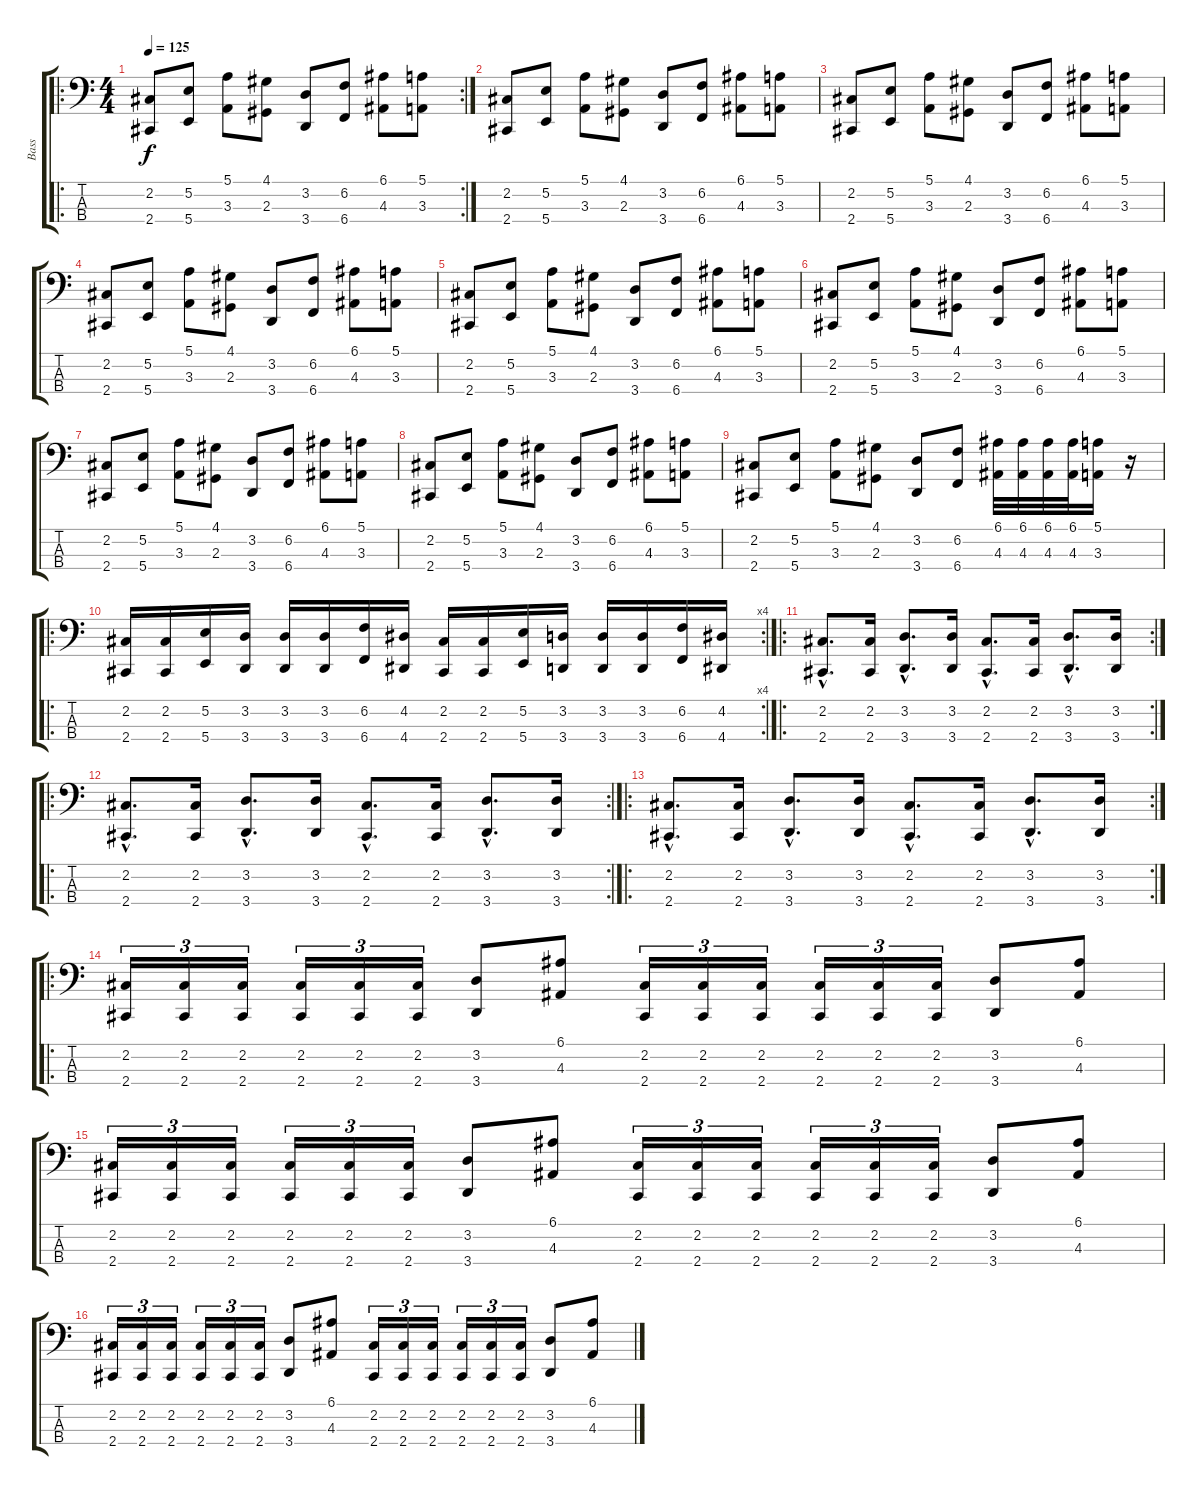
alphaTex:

\track ("Bass" "Bass") {instrument electricbasspick}
\staff {score tabs}
\tuning (E2 B1 Gb1 B0) {hide}
\ro
\rc 2
\ts (4 4)
\tempo 125
\clef f4
\ks c
(2.2 2.4).8{dy f instrument electricbasspick} (5.2 5.4).8 (5.1 3.3).8 (4.1 2.3).8 (3.2 3.4).8 (6.2 6.4).8 (6.1 4.3).8 (5.1 3.3).8 |
(2.2 2.4).8 (5.2 5.4).8 (5.1 3.3).8 (4.1 2.3).8 (3.2 3.4).8 (6.2 6.4).8 (6.1 4.3).8 (5.1 3.3).8 |
(2.2 2.4).8 (5.2 5.4).8 (5.1 3.3).8 (4.1 2.3).8 (3.2 3.4).8 (6.2 6.4).8 (6.1 4.3).8 (5.1 3.3).8 |
(2.2 2.4).8 (5.2 5.4).8 (5.1 3.3).8 (4.1 2.3).8 (3.2 3.4).8 (6.2 6.4).8 (6.1 4.3).8 (5.1 3.3).8 |
(2.2 2.4).8 (5.2 5.4).8 (5.1 3.3).8 (4.1 2.3).8 (3.2 3.4).8 (6.2 6.4).8 (6.1 4.3).8 (5.1 3.3).8 |
(2.2 2.4).8 (5.2 5.4).8 (5.1 3.3).8 (4.1 2.3).8 (3.2 3.4).8 (6.2 6.4).8 (6.1 4.3).8 (5.1 3.3).8 |
(2.2 2.4).8 (5.2 5.4).8 (5.1 3.3).8 (4.1 2.3).8 (3.2 3.4).8 (6.2 6.4).8 (6.1 4.3).8 (5.1 3.3).8 |
(2.2 2.4).8 (5.2 5.4).8 (5.1 3.3).8 (4.1 2.3).8 (3.2 3.4).8 (6.2 6.4).8 (6.1 4.3).8 (5.1 3.3).8 |
(2.2 2.4).8 (5.2 5.4).8 (5.1 3.3).8 (4.1 2.3).8 (3.2 3.4).8 (6.2 6.4).8 (6.1 4.3).32 (6.1 4.3).32 (6.1 4.3).32 (6.1 4.3).32 (5.1 3.3).16 r.16 |
\ro
\rc 4
(2.2 2.4).16 (2.2 2.4).16 (5.2 5.4).16 (3.2 3.4).16 (3.2 3.4).16 (3.2 3.4).16 (6.2 6.4).16 (4.2 4.4).16 (2.2 2.4).16 (2.2 2.4).16 (5.2 5.4).16 (3.2 3.4).16 (3.2 3.4).16 (3.2 3.4).16 (6.2 6.4).16 (4.2 4.4).16 |
\ro
\rc 2
(2.2{hac} 2.4{hac}).8{d} (2.2 2.4).16 (3.2{hac} 3.4{hac}).8{d} (3.2 3.4).16 (2.2{hac} 2.4{hac}).8{d} (2.2 2.4).16 (3.2{hac} 3.4{hac}).8{d} (3.2 3.4).16 |
\ro
\rc 2
(2.2{hac} 2.4{hac}).8{d} (2.2 2.4).16 (3.2{hac} 3.4{hac}).8{d} (3.2 3.4).16 (2.2{hac} 2.4{hac}).8{d} (2.2 2.4).16 (3.2{hac} 3.4{hac}).8{d} (3.2 3.4).16 |
\ro
\rc 2
(2.2{hac} 2.4{hac}).8{d} (2.2 2.4).16 (3.2{hac} 3.4{hac}).8{d} (3.2 3.4).16 (2.2{hac} 2.4{hac}).8{d} (2.2 2.4).16 (3.2{hac} 3.4{hac}).8{d} (3.2 3.4).16 |
\ro
(2.2 2.4).16{tu (3 2)} (2.2 2.4).16{tu (3 2)} (2.2 2.4).16{tu (3 2)} (2.2 2.4).16{tu (3 2)} (2.2 2.4).16{tu (3 2)} (2.2 2.4).16{tu (3 2)} (3.2 3.4).8 (6.1 4.3).8 (2.2 2.4).16{tu (3 2)} (2.2 2.4).16{tu (3 2)} (2.2 2.4).16{tu (3 2)} (2.2 2.4).16{tu (3 2)} (2.2 2.4).16{tu (3 2)} (2.2 2.4).16{tu (3 2)} (3.2 3.4).8 (6.1 4.3).8 |
(2.2 2.4).16{tu (3 2)} (2.2 2.4).16{tu (3 2)} (2.2 2.4).16{tu (3 2)} (2.2 2.4).16{tu (3 2)} (2.2 2.4).16{tu (3 2)} (2.2 2.4).16{tu (3 2)} (3.2 3.4).8 (6.1 4.3).8 (2.2 2.4).16{tu (3 2)} (2.2 2.4).16{tu (3 2)} (2.2 2.4).16{tu (3 2)} (2.2 2.4).16{tu (3 2)} (2.2 2.4).16{tu (3 2)} (2.2 2.4).16{tu (3 2)} (3.2 3.4).8 (6.1 4.3).8 |
(2.2 2.4).16{tu (3 2)} (2.2 2.4).16{tu (3 2)} (2.2 2.4).16{tu (3 2)} (2.2 2.4).16{tu (3 2)} (2.2 2.4).16{tu (3 2)} (2.2 2.4).16{tu (3 2)} (3.2 3.4).8 (6.1 4.3).8 (2.2 2.4).16{tu (3 2)} (2.2 2.4).16{tu (3 2)} (2.2 2.4).16{tu (3 2)} (2.2 2.4).16{tu (3 2)} (2.2 2.4).16{tu (3 2)} (2.2 2.4).16{tu (3 2)} (3.2 3.4).8 (6.1 4.3).8
